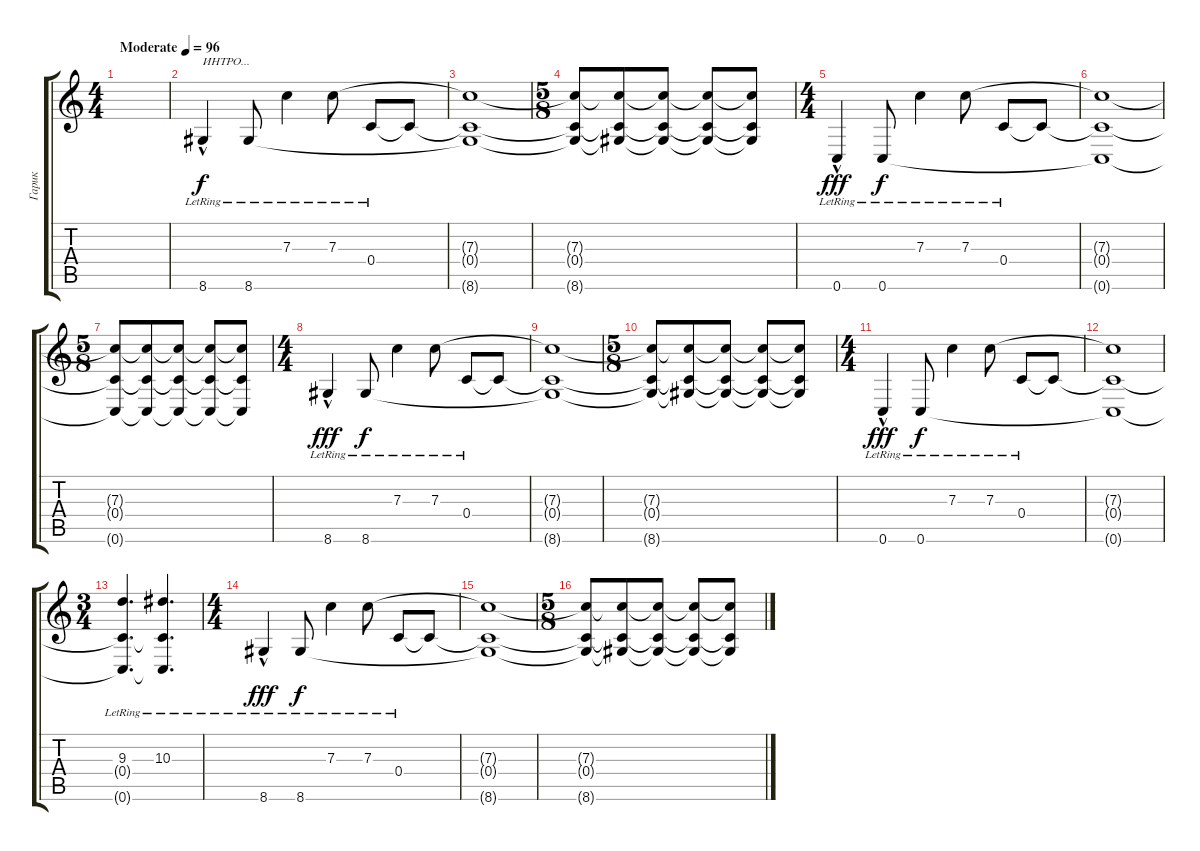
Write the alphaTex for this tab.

\track ("Гарик" "Гарик") {instrument electricguitarclean}
\staff {score tabs}
\tuning (D4 A3 F3 C3 G2 C2) {hide}
\ts (4 4)
\tempo (96 "Moderate")
\clef g2
\ks c
|
8.6{hac lr}.4{txt "ИНТРО..."} 8.6{lr}.8{dy f} 7.3{lr}.4 7.3{lr}.8 0.4{lr}.8 0.4{t}.8 |
(7.3{t} 0.4{t} 8.6{t}).1 |
\ts (5 8)
(7.3{t} 0.4{t} 8.6{t}).8 (7.3{t} 0.4{t} 8.6{t}).8 (7.3{t} 0.4{t} 8.6{t}).8 (7.3{t} 0.4{t} 8.6{t}).8 (7.3{t} 0.4{t} 8.6{t}).8 |
\ts (4 4)
0.6{hac lr}.4{dy fff} 0.6{lr}.8{dy f} 7.3{lr}.4 7.3{lr}.8 0.4{lr}.8 0.4{t}.8 |
(7.3{t} 0.4{t} 0.6{t}).1 |
\ts (5 8)
(7.3{t} 0.4{t} 0.6{t}).8 (7.3{t} 0.4{t} 0.6{t}).8 (7.3{t} 0.4{t} 0.6{t}).8 (7.3{t} 0.4{t} 0.6{t}).8 (7.3{t} 0.4{t} 0.6{t}).8 |
\ts (4 4)
8.6{hac lr}.4{dy fff} 8.6{lr}.8{dy f} 7.3{lr}.4 7.3{lr}.8 0.4{lr}.8 0.4{t}.8 |
(7.3{t} 0.4{t} 8.6{t}).1 |
\ts (5 8)
(7.3{t} 0.4{t} 8.6{t}).8 (7.3{t} 0.4{t} 8.6{t}).8 (7.3{t} 0.4{t} 8.6{t}).8 (7.3{t} 0.4{t} 8.6{t}).8 (7.3{t} 0.4{t} 8.6{t}).8 |
\ts (4 4)
0.6{hac lr}.4{dy fff} 0.6{lr}.8{dy f} 7.3{lr}.4 7.3{lr}.8 0.4{lr}.8 0.4{t}.8 |
(7.3{t} 0.4{t} 0.6{t}).1 |
\ts (3 4)
(9.3{lr} 0.4{t} 0.6{t}).4{d} (10.3{lr} 0.4{t} 0.6{t}).4{d} |
\ts (4 4)
8.6{hac lr}.4{dy fff} 8.6{lr}.8{dy f} 7.3{lr}.4 7.3{lr}.8 0.4{lr}.8 0.4{t}.8 |
(7.3{t} 0.4{t} 8.6{t}).1 |
\ts (5 8)
(7.3{t} 0.4{t} 8.6{t}).8 (7.3{t} 0.4{t} 8.6{t}).8 (7.3{t} 0.4{t} 8.6{t}).8 (7.3{t} 0.4{t} 8.6{t}).8 (7.3{t} 0.4{t} 8.6{t}).8
